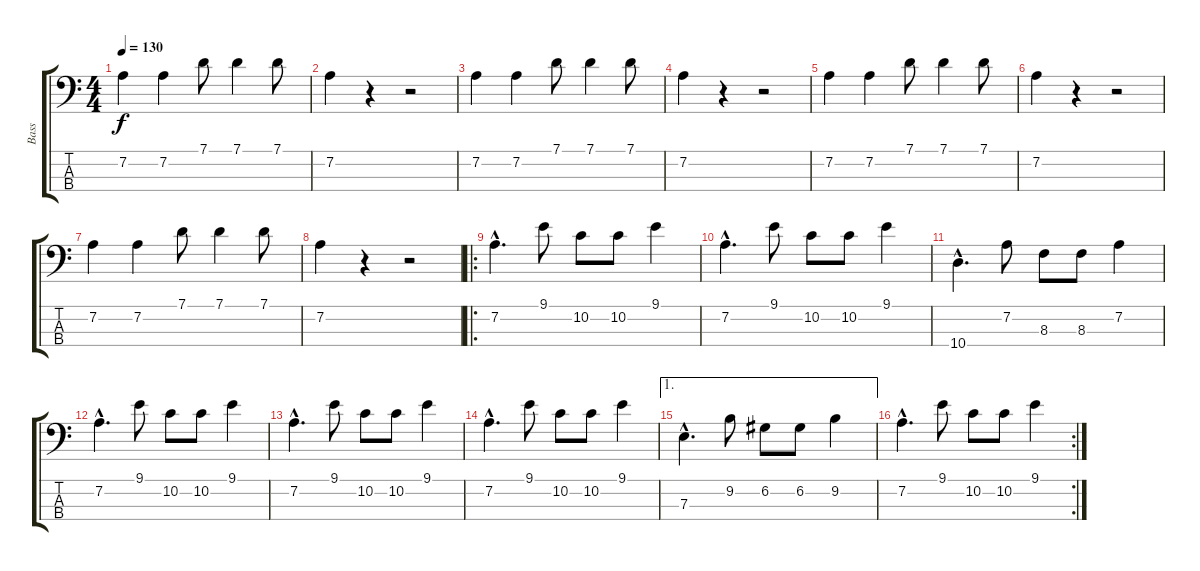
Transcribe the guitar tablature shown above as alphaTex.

\track ("Bass" "Bass") {instrument electricbasspick}
\staff {score tabs}
\tuning (G2 D2 A1 E1) {hide}
\ts (4 4)
\tempo 130
\clef f4
\ks c
7.2.4{dy f instrument electricbasspick} 7.2.4 7.1.8 7.1.4 7.1.8 |
7.2.4 r.4 r.2 |
7.2.4 7.2.4 7.1.8 7.1.4 7.1.8 |
7.2.4 r.4 r.2 |
7.2.4 7.2.4 7.1.8 7.1.4 7.1.8 |
7.2.4 r.4 r.2 |
7.2.4 7.2.4 7.1.8 7.1.4 7.1.8 |
7.2.4 r.4 r.2 |
\ro
7.2{hac}.4{d} 9.1.8 10.2.8 10.2.8 9.1.4 |
7.2{hac}.4{d} 9.1.8 10.2.8 10.2.8 9.1.4 |
10.4{hac}.4{d} 7.2.8 8.3.8 8.3.8 7.2.4 |
7.2{hac}.4{d} 9.1.8 10.2.8 10.2.8 9.1.4 |
7.2{hac}.4{d} 9.1.8 10.2.8 10.2.8 9.1.4 |
7.2{hac}.4{d} 9.1.8 10.2.8 10.2.8 9.1.4 |
\ae 1
7.3{hac}.4{d} 9.2.8 6.2.8 6.2.8 9.2.4 |
\rc 2
7.2{hac}.4{d} 9.1.8 10.2.8 10.2.8 9.1.4
